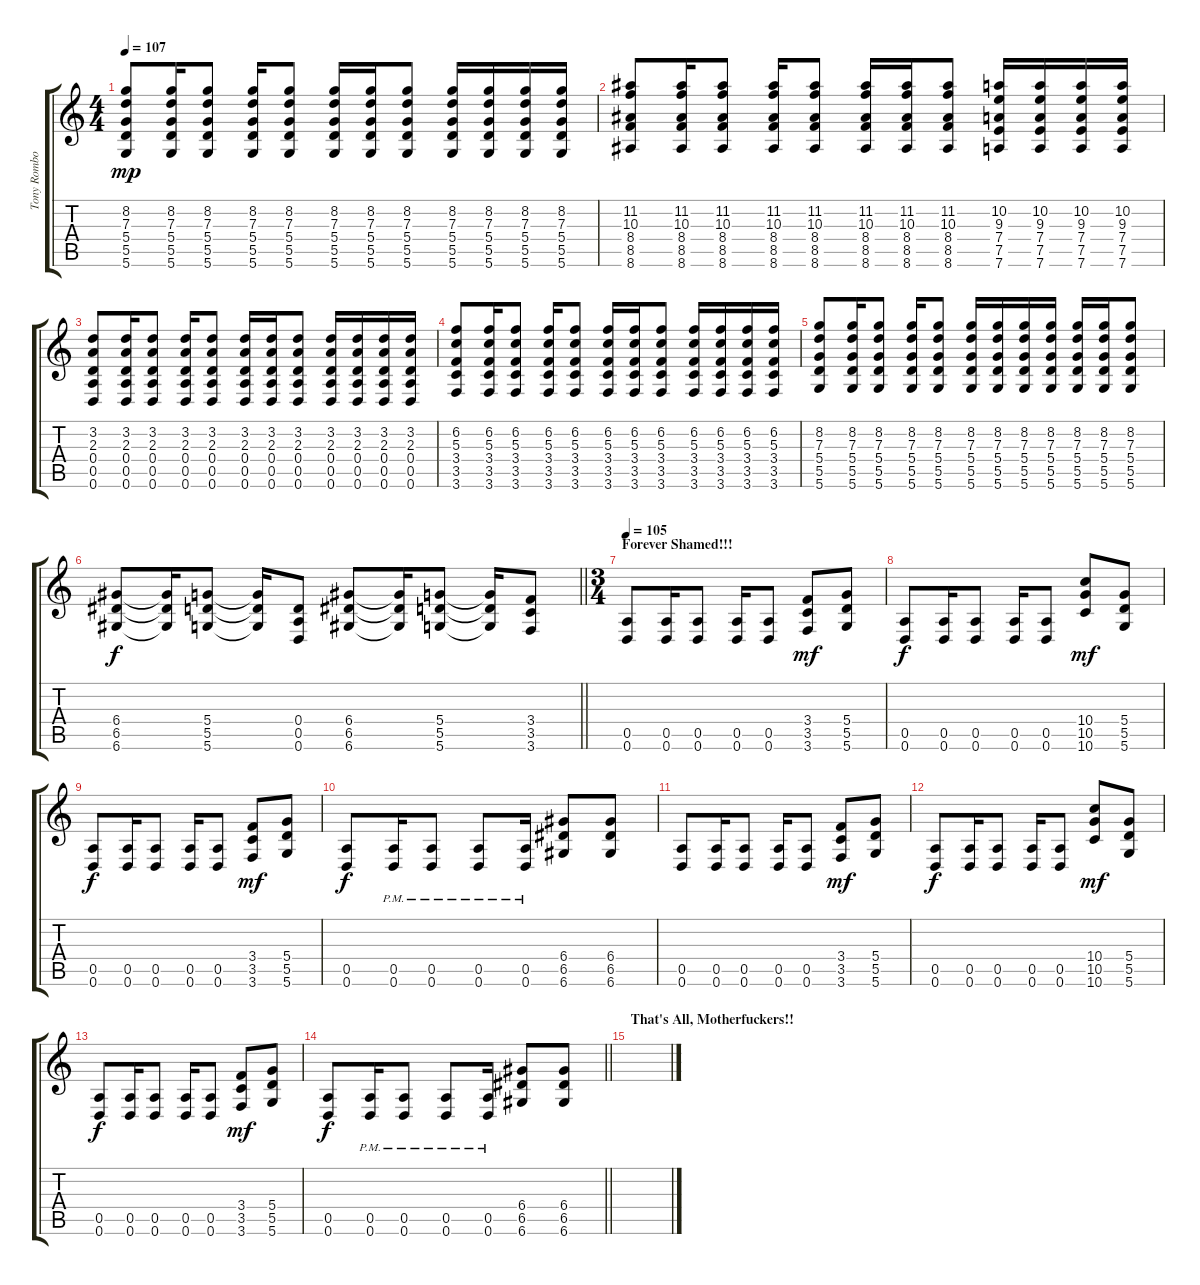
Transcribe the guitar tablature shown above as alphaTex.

\track ("Tony Rombola #1" "Tony Rombo") {instrument distortionguitar}
\staff {score tabs}
\tuning (E4 B3 G3 D3 A2 D2) {hide}
\ts (4 4)
\tempo 107
\clef g2
\ks c
(8.2 7.3 5.4 5.5 5.6).8{dy mp} (8.2 7.3 5.4 5.5 5.6).16 (8.2 7.3 5.4 5.5 5.6).8 (8.2 7.3 5.4 5.5 5.6).16 (8.2 7.3 5.4 5.5 5.6).8 (8.2 7.3 5.4 5.5 5.6).16 (8.2 7.3 5.4 5.5 5.6).16 (8.2 7.3 5.4 5.5 5.6).8 (8.2 7.3 5.4 5.5 5.6).16 (8.2 7.3 5.4 5.5 5.6).16 (8.2 7.3 5.4 5.5 5.6).16 (8.2 7.3 5.4 5.5 5.6).16 |
(11.2 10.3 8.4 8.5 8.6).8 (11.2 10.3 8.4 8.5 8.6).16 (11.2 10.3 8.4 8.5 8.6).8 (11.2 10.3 8.4 8.5 8.6).16 (11.2 10.3 8.4 8.5 8.6).8 (11.2 10.3 8.4 8.5 8.6).16 (11.2 10.3 8.4 8.5 8.6).16 (11.2 10.3 8.4 8.5 8.6).8 (10.2 9.3 7.4 7.5 7.6).16 (10.2 9.3 7.4 7.5 7.6).16 (10.2 9.3 7.4 7.5 7.6).16 (10.2 9.3 7.4 7.5 7.6).16 |
(3.2 2.3 0.4 0.5 0.6).8 (3.2 2.3 0.4 0.5 0.6).16 (3.2 2.3 0.4 0.5 0.6).8 (3.2 2.3 0.4 0.5 0.6).16 (3.2 2.3 0.4 0.5 0.6).8 (3.2 2.3 0.4 0.5 0.6).16 (3.2 2.3 0.4 0.5 0.6).16 (3.2 2.3 0.4 0.5 0.6).8 (3.2 2.3 0.4 0.5 0.6).16 (3.2 2.3 0.4 0.5 0.6).16 (3.2 2.3 0.4 0.5 0.6).16 (3.2 2.3 0.4 0.5 0.6).16 |
(6.2 5.3 3.4 3.5 3.6).8 (6.2 5.3 3.4 3.5 3.6).16 (6.2 5.3 3.4 3.5 3.6).8 (6.2 5.3 3.4 3.5 3.6).16 (6.2 5.3 3.4 3.5 3.6).8 (6.2 5.3 3.4 3.5 3.6).16 (6.2 5.3 3.4 3.5 3.6).16 (6.2 5.3 3.4 3.5 3.6).8 (6.2 5.3 3.4 3.5 3.6).16 (6.2 5.3 3.4 3.5 3.6).16 (6.2 5.3 3.4 3.5 3.6).16 (6.2 5.3 3.4 3.5 3.6).16 |
(8.2 7.3 5.4 5.5 5.6).8 (8.2 7.3 5.4 5.5 5.6).16 (8.2 7.3 5.4 5.5 5.6).8 (8.2 7.3 5.4 5.5 5.6).16 (8.2 7.3 5.4 5.5 5.6).8 (8.2 7.3 5.4 5.5 5.6).16 (8.2 7.3 5.4 5.5 5.6).16 (8.2 7.3 5.4 5.5 5.6).16 (8.2 7.3 5.4 5.5 5.6).16 (8.2 7.3 5.4 5.5 5.6).16 (8.2 7.3 5.4 5.5 5.6).16 (8.2 7.3 5.4 5.5 5.6).8 |
\barLineRight lightlight
(6.4 6.5 6.6).8{dy f} (6.4{t} 6.5{t} 6.6{t}).16 (5.4 5.5 5.6).8 (5.4{t} 5.5{t} 5.6{t}).16 (0.4 0.5 0.6).8 (6.4 6.5 6.6).8 (6.4{t} 6.5{t} 6.6{t}).16 (5.4 5.5 5.6).8 (5.4{t} 5.5{t} 5.6{t}).16 (3.4 3.5 3.6).8 |
\ts (3 4)
\section ("" "Forever Shamed!!!")
\tempo 105
(0.5 0.6).8 (0.5 0.6).16 (0.5 0.6).8 (0.5 0.6).16 (0.5 0.6).8 (3.4 3.5 3.6).8{dy mf} (5.4 5.5 5.6).8 |
(0.5 0.6).8{dy f} (0.5 0.6).16 (0.5 0.6).8 (0.5 0.6).16 (0.5 0.6).8 (10.4 10.5 10.6).8{dy mf} (5.4 5.5 5.6).8 |
(0.5 0.6).8{dy f} (0.5 0.6).16 (0.5 0.6).8 (0.5 0.6).16 (0.5 0.6).8 (3.4 3.5 3.6).8{dy mf} (5.4 5.5 5.6).8 |
(0.5 0.6).8{dy f} (0.5{pm} 0.6{pm}).16 (0.5{pm} 0.6{pm}).8 (0.5{pm} 0.6{pm}).8 (0.5{pm} 0.6{pm}).16 (6.4 6.5 6.6).8 (6.4 6.5 6.6).8 |
(0.5 0.6).8 (0.5 0.6).16 (0.5 0.6).8 (0.5 0.6).16 (0.5 0.6).8 (3.4 3.5 3.6).8{dy mf} (5.4 5.5 5.6).8 |
(0.5 0.6).8{dy f} (0.5 0.6).16 (0.5 0.6).8 (0.5 0.6).16 (0.5 0.6).8 (10.4 10.5 10.6).8{dy mf} (5.4 5.5 5.6).8 |
(0.5 0.6).8{dy f} (0.5 0.6).16 (0.5 0.6).8 (0.5 0.6).16 (0.5 0.6).8 (3.4 3.5 3.6).8{dy mf} (5.4 5.5 5.6).8 |
\barLineRight lightlight
(0.5 0.6).8{dy f} (0.5{pm} 0.6{pm}).16 (0.5{pm} 0.6{pm}).8 (0.5{pm} 0.6{pm}).8 (0.5{pm} 0.6{pm}).16 (6.4 6.5 6.6).8 (6.4 6.5 6.6).8 |
\section ("" "That's All, Motherfuckers!!")
